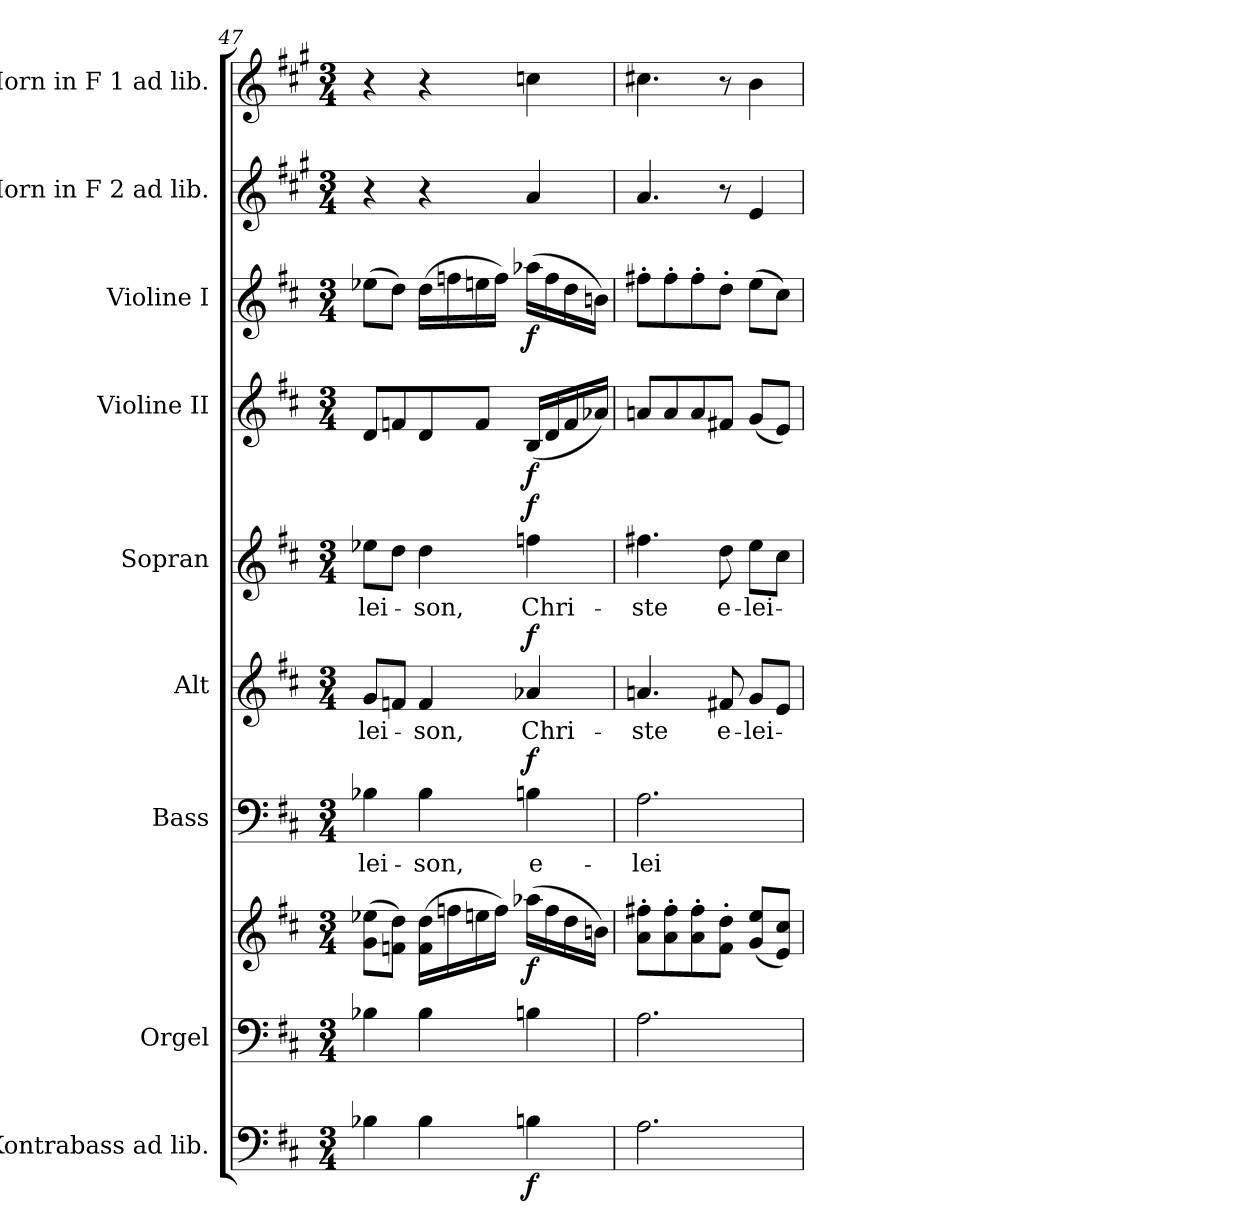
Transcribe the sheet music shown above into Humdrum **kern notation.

**kern	**dynam	**kern	**kern	**dynam	**kern	**text	**dynam	**kern	**text	**dynam	**kern	**text	**dynam	**kern	**dynam	**kern	**dynam	**kern	**kern
*part9	*part9	*part8	*part8	*part8	*part7	*part7	*part7	*part6	*part6	*part6	*part5	*part5	*part5	*part4	*part4	*part3	*part3	*part2	*part1
*staff10	*staff10	*staff9	*staff8	*staff8/9	*staff7	*staff7	*staff7	*staff6	*staff6	*staff6	*staff5	*staff5	*staff5	*staff4	*staff4	*staff3	*staff3	*staff2	*staff1
*I"Kontrabass ad lib.	*	*I"Orgel	*	*	*I"Bass	*	*	*I"Alt	*	*	*I"Sopran	*	*	*I"Violine II	*	*I"Violine I	*	*I"Horn in F 2 ad lib.	*I"Horn in F 1 ad lib.
*I'Kb.	*	*I'Org.	*	*	*I'B.	*	*	*I'A.	*	*	*I'S.	*	*	*I'Vl. II	*	*I'Vl. I	*	*	*
*clefF4	*	*clefF4	*clefG2	*	*clefF4	*	*	*clefG2	*	*	*clefG2	*	*	*clefG2	*	*clefG2	*	*clefG2	*clefG2
*ITrd7c12	*	*	*	*	*	*	*	*	*	*	*	*	*	*	*	*	*	*ITrd4c7	*ITrd4c7
*k[f#c#]	*	*k[f#c#]	*k[f#c#]	*	*k[f#c#]	*	*	*k[f#c#]	*	*	*k[f#c#]	*	*	*k[f#c#]	*	*k[f#c#]	*	*k[f#c#]	*k[f#c#]
*D:	*	*D:	*D:	*	*D:	*	*	*D:	*	*	*D:	*	*	*D:	*	*D:	*	*D:	*D:
*M3/4	*	*M3/4	*M3/4	*	*M3/4	*	*	*M3/4	*	*	*M3/4	*	*	*M3/4	*	*M3/4	*	*M3/4	*M3/4
=47	=47	=47	=47	=47	=47	=47	=47	=47	=47	=47	=47	=47	=47	=47	=47	=47	=47	=47	=47
!	!	!	!	!	!	!LO:LY:b	!	!	!LO:LY:b	!	!	!LO:LY:b	!	!	!	!	!	!	!
4BB-X\	.	4B-X\	(>8g\ 8ee-X\L	.	4B-X\	-lei-	.	8g/L	-lei-	.	8ee-X\L	-lei-	.	8d/L	.	(>8ee-X\L	.	4r	4r
.	.	.	8fn\ 8dd\J)	.	.	.	.	8fn/J	.	.	8dd\J	.	.	8fn/	.	8dd\J)	.	.	.
!	!	!	!	!	!	!LO:LY:b	!	!	!LO:LY:b	!	!	!LO:LY:b	!	!	!	!	!	!	!
4BB-\	.	4B-\	(>16f\ 16dd\LL	.	4B-\	-son,	.	4f/	-son,	.	4dd\	-son,	.	8d/	.	(>16dd\LL	.	4r	4r
.	.	.	16ffn\	.	.	.	.	.	.	.	.	.	.	.	.	16ffn\	.	.	.
.	.	.	16een\	.	.	.	.	.	.	.	.	.	.	8f/J	.	16een\	.	.	.
.	.	.	16ff\JJ)	.	.	.	.	.	.	.	.	.	.	.	.	16ff\JJ)	.	.	.
!	!LO:DY:b	!	!	!LO:DY:b	!	!LO:LY:b	!LO:DY:a	!	!LO:LY:b	!LO:DY:a	!	!LO:LY:b	!LO:DY:a	!	!LO:DY:b	!	!LO:DY:b	!	!
4BBn\	f	4Bn\	(>16aa-X\LL	f	4Bn\	e-	f	4a-X/	Chri-	f	4ffn\	Chri-	f	(<16B/LL	f	(>16aa-X\LL	f	4d/	4fn\
.	.	.	16ff\	.	.	.	.	.	.	.	.	.	.	16d/	.	16ff\	.	.	.
.	.	.	16dd\	.	.	.	.	.	.	.	.	.	.	16f/	.	16dd\	.	.	.
.	.	.	16bn\JJ)	.	.	.	.	.	.	.	.	.	.	16a-X/JJ)	.	16bn\JJ)	.	.	.
=48	=48	=48	=48	=48	=48	=48	=48	=48	=48	=48	=48	=48	=48	=48	=48	=48	=48	=48	=48
!	!	!	!	!	!	!LO:LY:b	!	!	!LO:LY:b	!	!	!LO:LY:b	!	!	!	!	!	!	!
2.AA\	.	2.A\	8a\'> 8ff#X\'>L	.	2.A\	-lei-	.	4.an/	-ste	.	4.ff#X\	-ste	.	8an/L	.	8ff#X'>\L	.	4.d/	4.f#X\
.	.	.	8a\'> 8ff#\'>	.	.	.	.	.	.	.	.	.	.	8a/	.	8ff#'>\	.	.	.
.	.	.	8a\'> 8ff#\'>	.	.	.	.	.	.	.	.	.	.	8a/	.	8ff#'>\	.	.	.
!	!	!	!	!	!	!	!	!	!LO:LY:b	!	!	!LO:LY:b	!	!	!	!	!	!	!
.	.	.	8f#\'> 8dd\'>J	.	.	.	.	8f#X/	e-	.	8dd\	e-	.	8f#X/J	.	8dd'>\J	.	8r	8r
!	!	!	!	!	!	!	!	!	!LO:LY:b	!	!	!LO:LY:b	!	!	!	!	!	!	!
.	.	.	(<8g/ 8ee/L	.	.	.	.	8g/L	-lei-	.	8ee\L	-lei-	.	(<8g/L	.	(>8ee\L	.	4A/	4e\
.	.	.	8e/ 8cc#/J)	.	.	.	.	8e/J	.	.	8cc#\J	.	.	8e/J)	.	8cc#\J)	.	.	.
=	=	=	=	=	=	=	=	=	=	=	=	=	=	=	=	=	=	=	=
*-	*-	*-	*-	*-	*-	*-	*-	*-	*-	*-	*-	*-	*-	*-	*-	*-	*-	*-	*-
